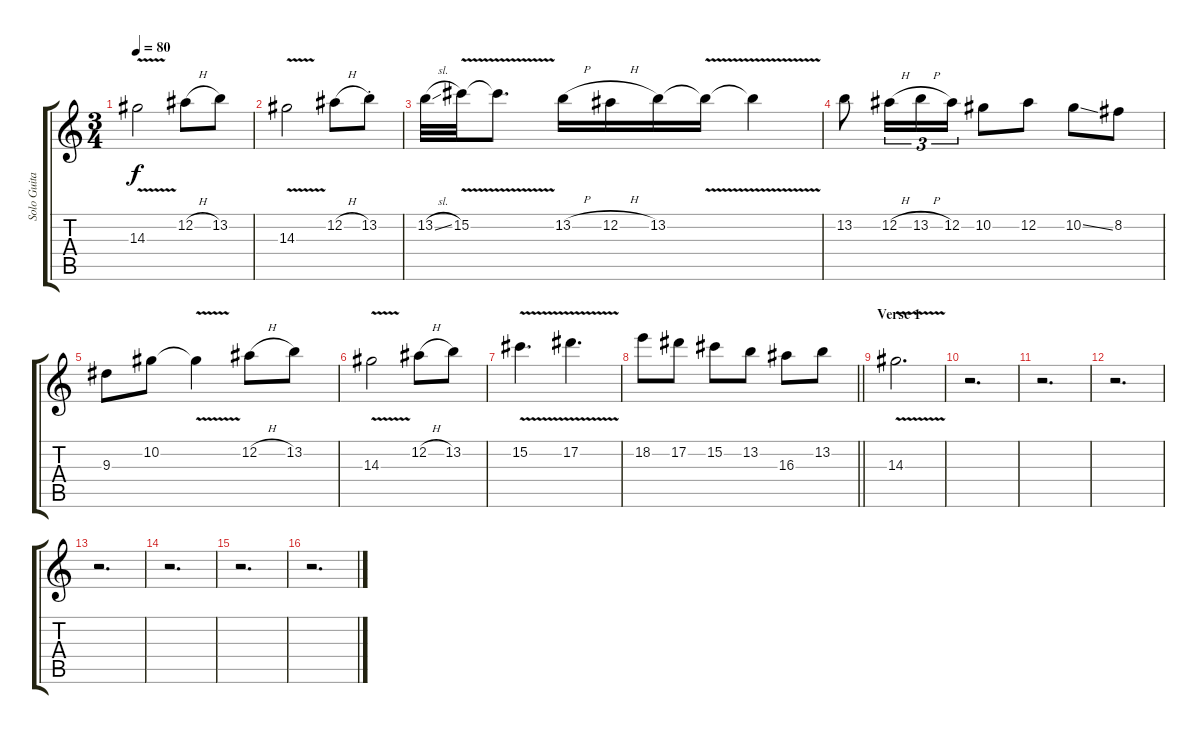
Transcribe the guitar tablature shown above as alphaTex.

\track ("Solo Guitar" "Solo Guita") {instrument distortionguitar}
\staff {score tabs}
\tuning (Eb4 Bb3 Gb3 Db3 Ab2 Eb2) {hide}
\ts (3 4)
\tempo 80
\clef g2
\ks c
14.3{v}.2{dy f} 12.2{h}.8 13.2.8 |
14.3{v}.2 12.2{h}.8 13.2{st}.8 |
13.2{sl}.32 15.2{v}.32 15.2{t}.8{d} 13.2{h}.16 12.2{h}.16 13.2.16 13.2{v t}.16 13.2{t}.4 |
13.2.8 12.2{h}.16{tu (3 2)} 13.2{h}.16{tu (3 2)} 12.2.16{tu (3 2)} 10.2.8 12.2.8 10.2{ss}.8 8.2.8 |
9.3.8 10.2.8 10.2{v t}.4 12.2{h}.8 13.2.8 |
14.3{v}.2 12.2{h}.8 13.2.8 |
15.2{v}.4{d} 17.2{v}.4{d} |
\barLineRight lightlight
18.2.8 17.2.8 15.2.8 13.2.8 16.3.8 13.2.8 |
\section ("" "Verse 1")
14.3{v}.2{d volume 0} |
r.2{d} |
r.2{d volume 16} |
r.2{d} |
r.2{d} |
r.2{d} |
r.2{d} |
r.2{d}
